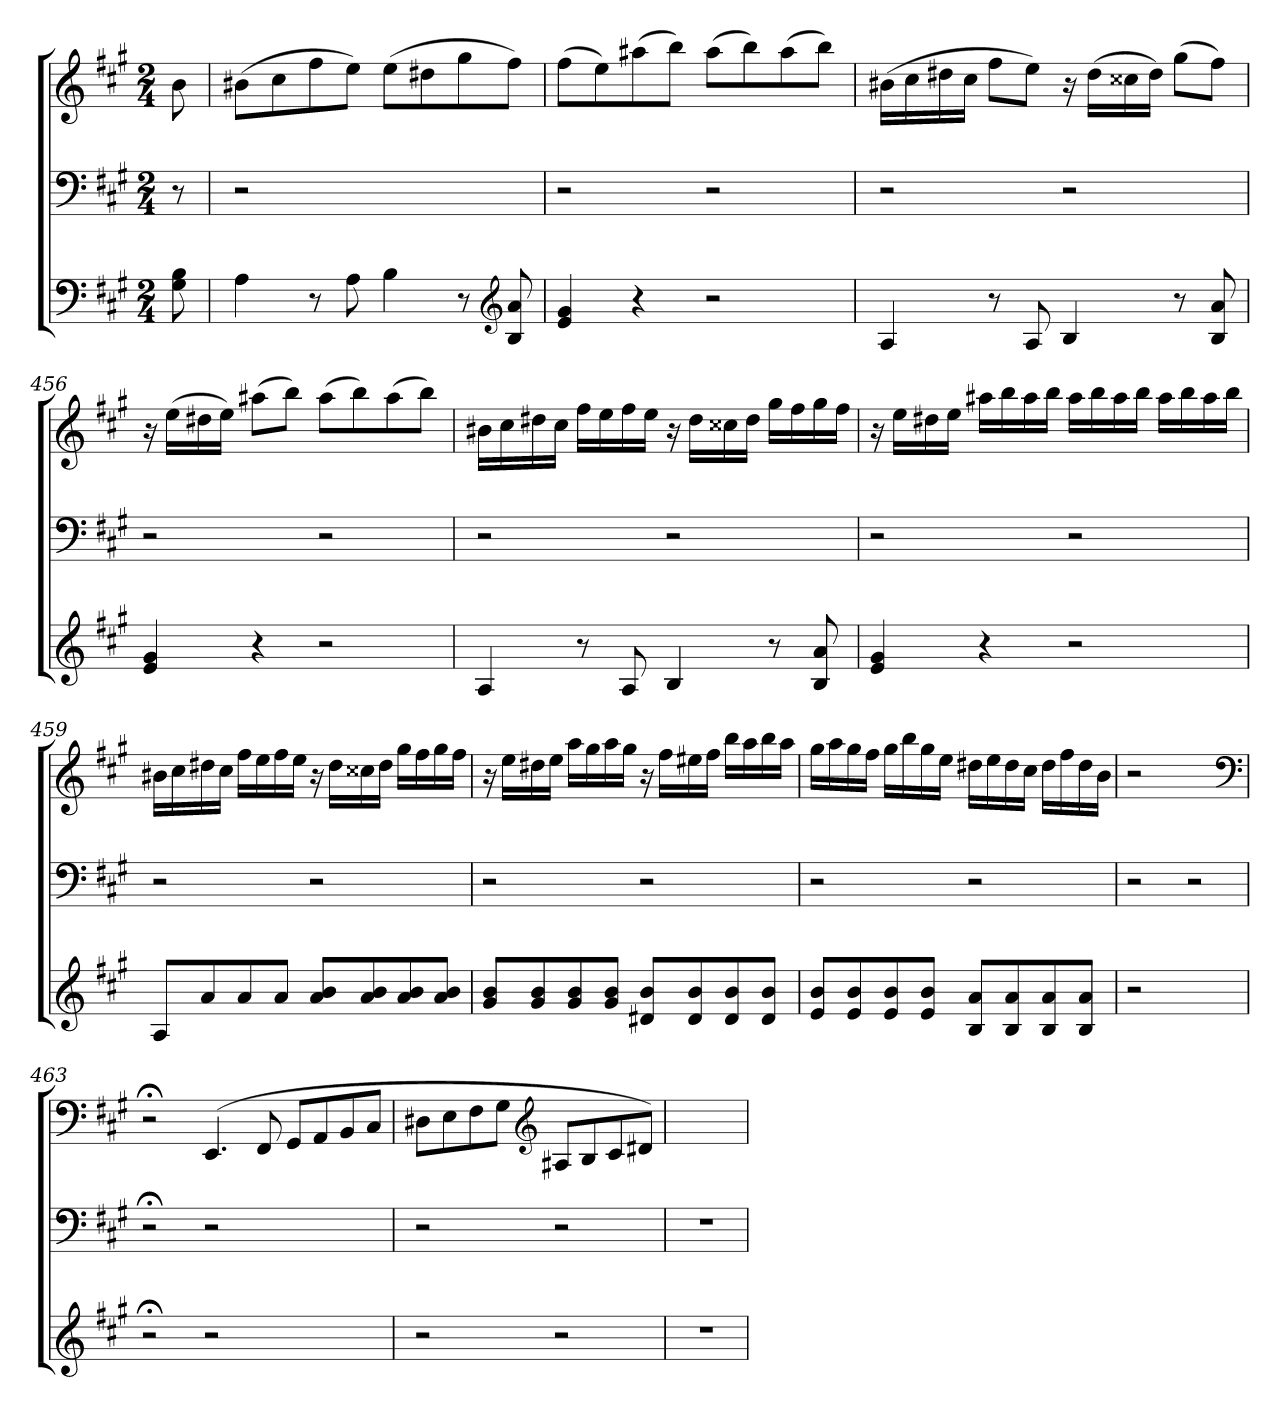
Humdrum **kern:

**kern	**kern	**kern
*part3	*part2	*part1
*staff3	*staff2	*staff1
*clefF4	*clefF4	*clefG2
*k[f#c#g#]	*k[f#c#g#]	*k[f#c#g#]
*A:	*A:	*A:
*M2/4	*M2/4	*M2/4
=	=	=
8G# 8B	8r	8b
=453	=453	=453
4A	2r	(8b#XL
.	.	8cc#
8r	.	8ff#
8A	.	8eeJ)
4B	2ryy	(8eeL
.	.	8dd#X
8r	.	8gg#
*clefG2	*	*
8B 8a	.	8ff#J)
=454	=454	=454
4e 4g#	2r	(8ff#L
.	.	8ee)
4r	.	(8aa#X
.	.	8bbJ)
2r	2r	(8aa#L
.	.	8bb)
.	.	(8aa#
.	.	8bbJ)
=455	=455	=455
4A	2r	(16b#XLL
.	.	16cc#
.	.	16dd#X
.	.	16cc#JJ
8r	.	8ff#L
8A	.	8eeJ)
4B	2r	16r
.	.	(16dd#LL
.	.	16cc##X
.	.	16dd#JJ)
8r	.	(8gg#L
8B 8a	.	8ff#J)
=456	=456	=456
4e 4g#	2r	16r
.	.	(16eeLL
.	.	16dd#X
.	.	16eeJJ)
4r	.	(8aa#XL
.	.	8bbJ)
2r	2r	(8aa#L
.	.	8bb)
.	.	(8aa#
.	.	8bbJ)
=457	=457	=457
4A	2r	16b#XLL
.	.	16cc#
.	.	16dd#X
.	.	16cc#JJ
8r	.	16ff#LL
.	.	16ee
8A	.	16ff#
.	.	16eeJJ
4B	2r	16r
.	.	16dd#LL
.	.	16cc##X
.	.	16dd#JJ
8r	.	16gg#LL
.	.	16ff#
8B 8a	.	16gg#
.	.	16ff#JJ
=458	=458	=458
4e 4g#	2r	16r
.	.	16eeLL
.	.	16dd#X
.	.	16eeJJ
4r	.	16aa#XLL
.	.	16bb
.	.	16aa#
.	.	16bbJJ
2r	2r	16aa#LL
.	.	16bb
.	.	16aa#
.	.	16bbJJ
.	.	16aa#LL
.	.	16bb
.	.	16aa#
.	.	16bbJJ
=459	=459	=459
8AL	2r	16b#XLL
.	.	16cc#
8a	.	16dd#X
.	.	16cc#JJ
8a	.	16ff#LL
.	.	16ee
8aJ	.	16ff#
.	.	16eeJJ
8a 8bL	2r	16r
.	.	16dd#LL
8a 8b	.	16cc##X
.	.	16dd#JJ
8a 8b	.	16gg#LL
.	.	16ff#
8a 8bJ	.	16gg#
.	.	16ff#JJ
=460	=460	=460
8g# 8bL	2r	16r
.	.	16eeLL
8g# 8b	.	16dd#X
.	.	16eeJJ
8g# 8b	.	16aaLL
.	.	16gg#
8g# 8bJ	.	16aa
.	.	16gg#JJ
8d#X 8bL	2r	16r
.	.	16ff#LL
8d# 8b	.	16ee#X
.	.	16ff#JJ
8d# 8b	.	16bbLL
.	.	16aa
8d# 8bJ	.	16bb
.	.	16aaJJ
=461	=461	=461
8e 8bL	2r	16gg#LL
.	.	16aa
8e 8b	.	16gg#
.	.	16ff#JJ
8e 8b	.	16gg#LL
.	.	16bb
8e 8bJ	.	16gg#
.	.	16eeJJ
8B 8aL	2r	16dd#XLL
.	.	16ee
8B 8a	.	16dd#
.	.	16cc#JJ
8B 8a	.	16dd#LL
.	.	16ff#
8B 8aJ	.	16dd#
.	.	16bJJ
=462	=462	=462
2r	2r	2r
2ryy	2r	2ryy
*	*	*clefF4
=463	=463	=463
2r;<	2r;<	2r;<
2r	2r	(4.EE
.	.	8FF#
2ryy	2ryy	8GG#L
.	.	8AA
.	.	8BB
.	.	8C#J
=464	=464	=464
2r	2r	8D#XL
.	.	8E
.	.	8F#
.	.	8G#J
*	*	*clefG2
2r	2r	8A#XL
.	.	8B
.	.	8c#
.	.	8d#XJ)
=	=	=
2r	2r	2ryy
=	=	=
*-	*-	*-
